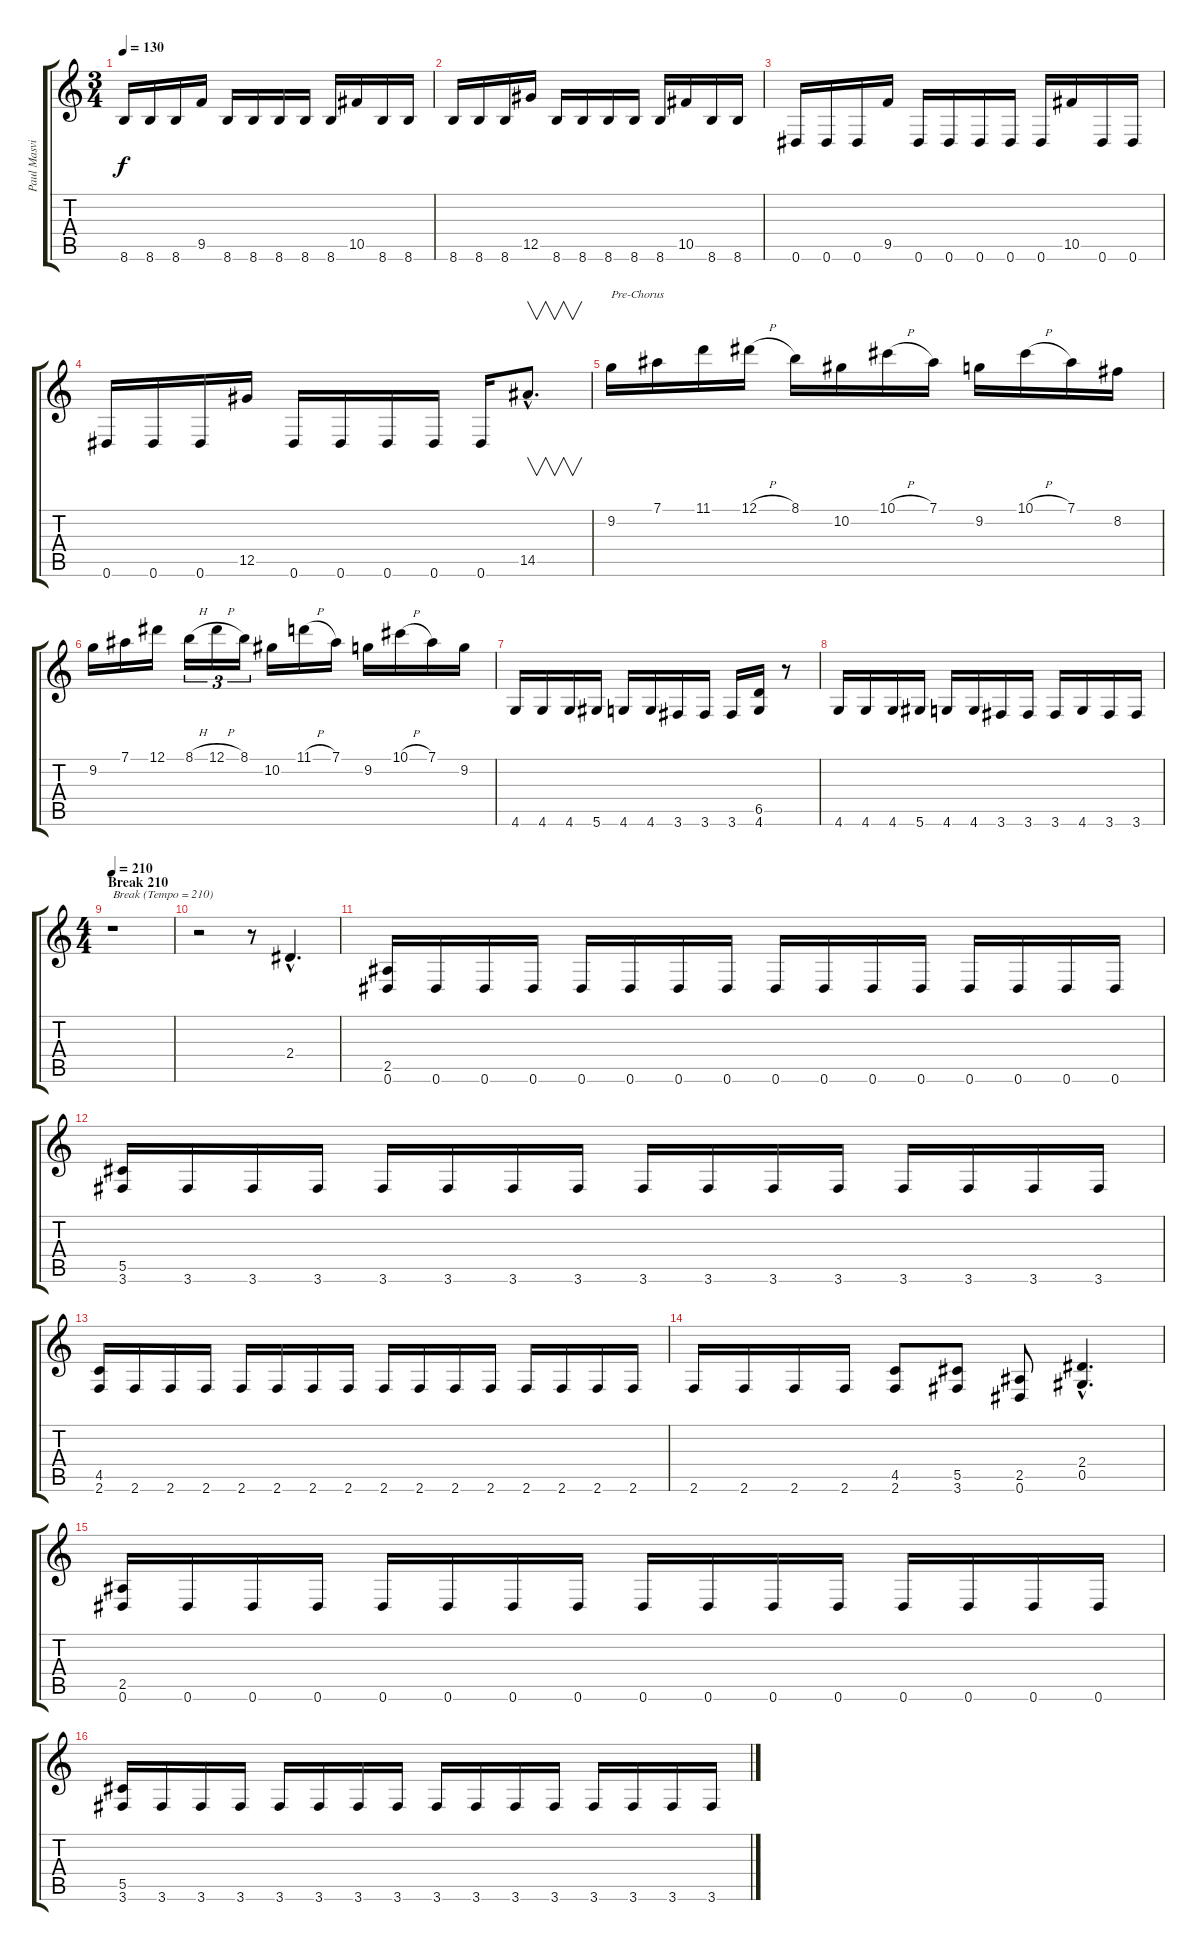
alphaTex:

\track ("Paul Masvidal" "Paul Masvi") {instrument distortionguitar}
\staff {score tabs}
\tuning (Eb4 Bb3 Gb3 Db3 Ab2 Eb2) {hide}
\ts (3 4)
\tempo 130
\clef g2
\ks c
8.6.16{dy f} 8.6.16 8.6.16 9.5.16 8.6.16 8.6.16 8.6.16 8.6.16 8.6.16 10.5.16 8.6.16 8.6.16 |
8.6.16 8.6.16 8.6.16 12.5.16 8.6.16 8.6.16 8.6.16 8.6.16 8.6.16 10.5.16 8.6.16 8.6.16 |
0.6.16 0.6.16 0.6.16 9.5.16 0.6.16 0.6.16 0.6.16 0.6.16 0.6.16 10.5.16 0.6.16 0.6.16 |
0.6.16 0.6.16 0.6.16 12.5.16 0.6.16 0.6.16 0.6.16 0.6.16 0.6.16 14.5{hac}.8{v d} |
9.2.16{txt "Pre-Chorus"} 7.1.16 11.1.16 12.1{h}.16 8.1.16 10.2.16 10.1{h}.16 7.1.16 9.2.16 10.1{h}.16 7.1.16 8.2.16 |
9.2.16 7.1.16 12.1.16 8.1{h}.16{tu (3 2)} 12.1{h}.16{tu (3 2)} 8.1.16{tu (3 2)} 10.2.16 11.1{h}.16 7.1.16 9.2.16 10.1{h}.16 7.1.16 9.2.16 |
4.6.16 4.6.16 4.6.16 5.6.16 4.6.16 4.6.16 3.6.16 3.6.16 3.6.16 (6.5 4.6).16 r.8 |
4.6.16 4.6.16 4.6.16 5.6.16 4.6.16 4.6.16 3.6.16 3.6.16 3.6.16 4.6.16 3.6.16 3.6.16 |
\ts (4 4)
\section ("" "Break 210")
\tempo 210
r.1{txt "Break (Tempo = 210)"} |
r.2 r.8 2.4{hac}.4{d} |
(2.5 0.6).16 0.6.16 0.6.16 0.6.16 0.6.16 0.6.16 0.6.16 0.6.16 0.6.16 0.6.16 0.6.16 0.6.16 0.6.16 0.6.16 0.6.16 0.6.16 |
(5.5 3.6).16 3.6.16 3.6.16 3.6.16 3.6.16 3.6.16 3.6.16 3.6.16 3.6.16 3.6.16 3.6.16 3.6.16 3.6.16 3.6.16 3.6.16 3.6.16 |
(4.5 2.6).16 2.6.16 2.6.16 2.6.16 2.6.16 2.6.16 2.6.16 2.6.16 2.6.16 2.6.16 2.6.16 2.6.16 2.6.16 2.6.16 2.6.16 2.6.16 |
2.6.16 2.6.16 2.6.16 2.6.16 (4.5 2.6).8 (5.5 3.6).8 (2.5 0.6).8 (2.4{hac} 0.5{hac}).4{d} |
(2.5 0.6).16 0.6.16 0.6.16 0.6.16 0.6.16 0.6.16 0.6.16 0.6.16 0.6.16 0.6.16 0.6.16 0.6.16 0.6.16 0.6.16 0.6.16 0.6.16 |
(5.5 3.6).16 3.6.16 3.6.16 3.6.16 3.6.16 3.6.16 3.6.16 3.6.16 3.6.16 3.6.16 3.6.16 3.6.16 3.6.16 3.6.16 3.6.16 3.6.16
